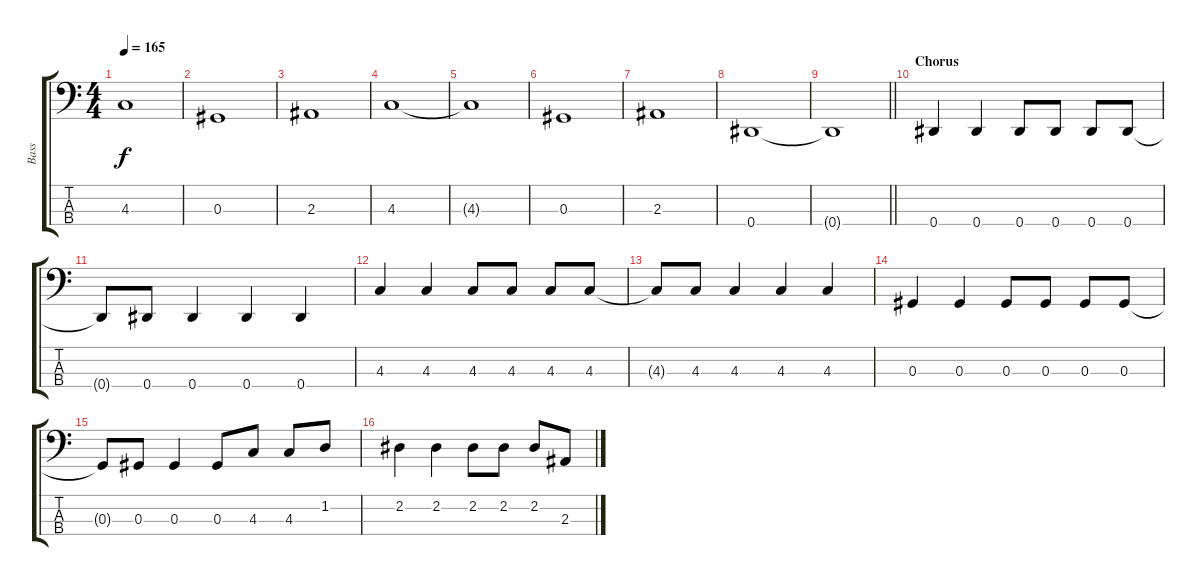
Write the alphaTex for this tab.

\track ("Bass" "Bass") {instrument electricbassfinger}
\staff {score tabs}
\tuning (Gb2 Db2 Ab1 Eb1) {hide}
\ts (4 4)
\tempo 165
\clef f4
\ks c
4.3{t}.1{dy f} |
0.3.1 |
2.3.1 |
4.3.1 |
4.3{t}.1 |
0.3.1 |
2.3.1 |
0.4.1 |
\barLineRight lightlight
0.4{t}.1 |
\section ("" "Chorus")
0.4.4 0.4.4 0.4.8 0.4.8 0.4.8 0.4.8 |
0.4{t}.8 0.4.8 0.4.4 0.4.4 0.4.4 |
4.3.4 4.3.4 4.3.8 4.3.8 4.3.8 4.3.8 |
4.3{t}.8 4.3.8 4.3.4 4.3.4 4.3.4 |
0.3.4 0.3.4 0.3.8 0.3.8 0.3.8 0.3.8 |
0.3{t}.8 0.3.8 0.3.4 0.3.8 4.3.8 4.3.8 1.2.8 |
2.2.4 2.2.4 2.2.8 2.2.8 2.2.8 2.3.8
